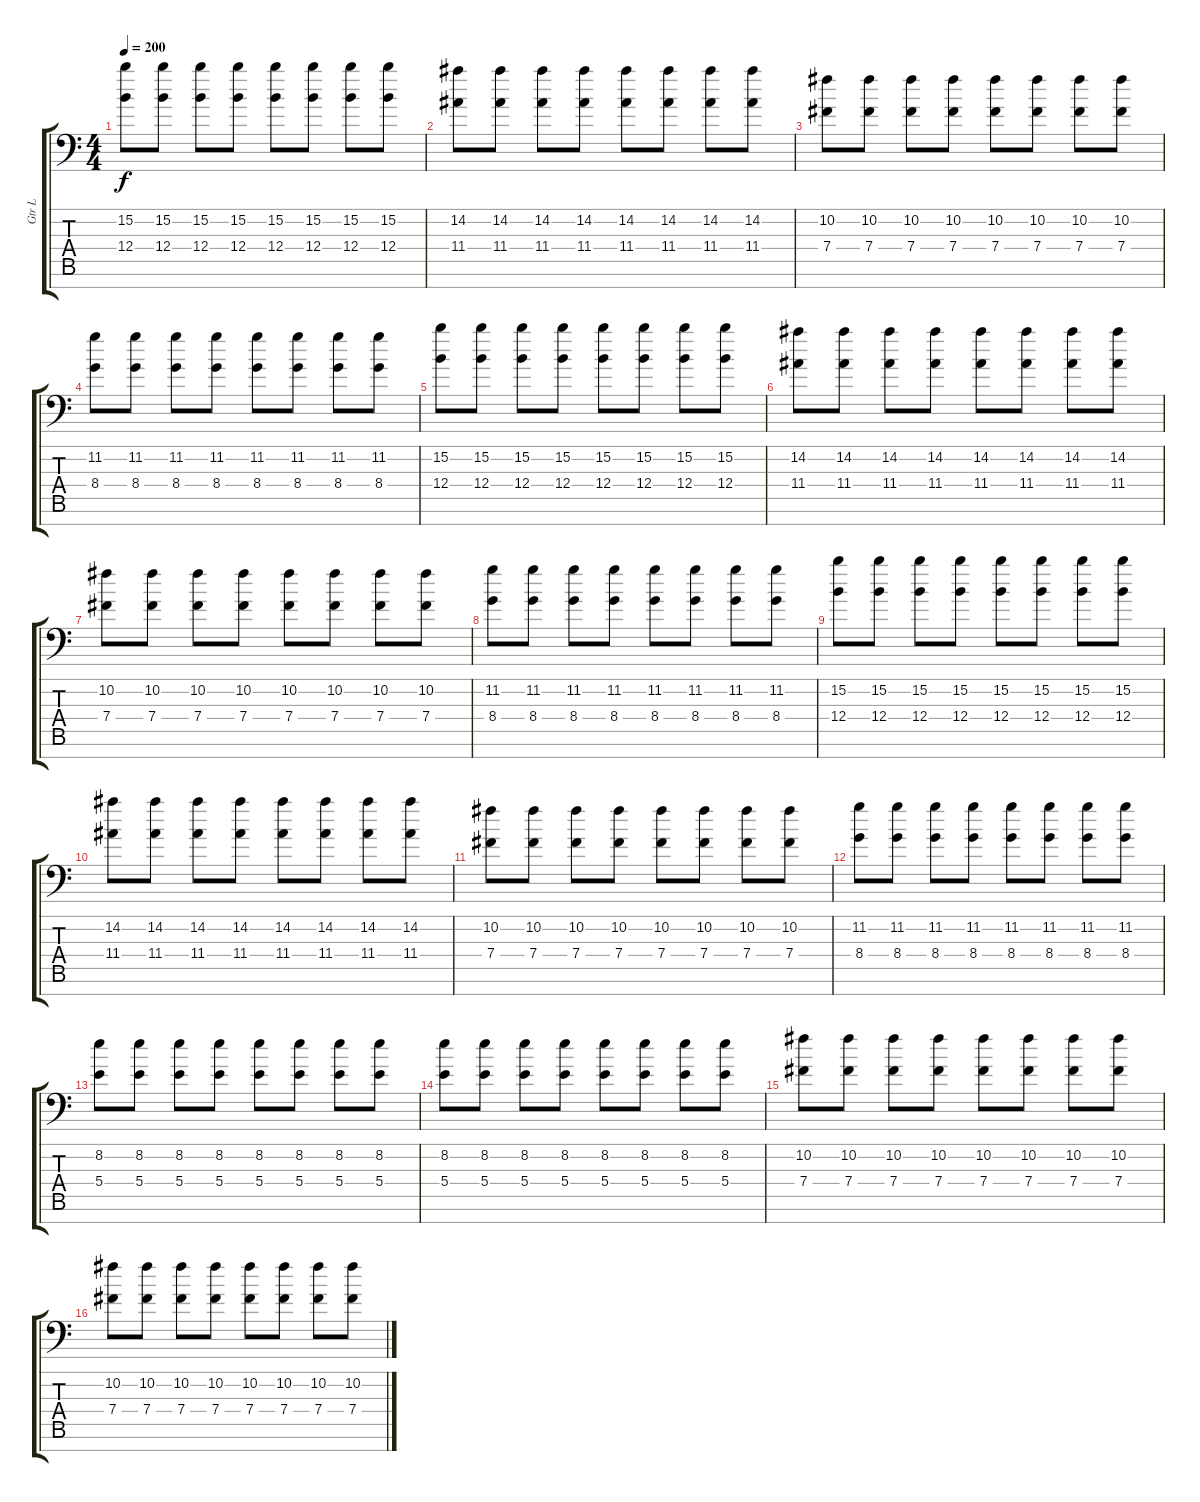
\track ("Gtr L" "Gtr L") {instrument distortionguitar}
\staff {score tabs}
\tuning (Db4 Ab3 E3 B2 Gb2 B1 Gb1) {hide}
\ts (4 4)
\tempo 200
\clef f4
\ks c
(15.2 12.4).8{dy f} (15.2 12.4).8 (15.2 12.4).8 (15.2 12.4).8 (15.2 12.4).8 (15.2 12.4).8 (15.2 12.4).8 (15.2 12.4).8 |
(14.2 11.4).8 (14.2 11.4).8 (14.2 11.4).8 (14.2 11.4).8 (14.2 11.4).8 (14.2 11.4).8 (14.2 11.4).8 (14.2 11.4).8 |
(10.2 7.4).8 (10.2 7.4).8 (10.2 7.4).8 (10.2 7.4).8 (10.2 7.4).8 (10.2 7.4).8 (10.2 7.4).8 (10.2 7.4).8 |
(11.2 8.4).8 (11.2 8.4).8 (11.2 8.4).8 (11.2 8.4).8 (11.2 8.4).8 (11.2 8.4).8 (11.2 8.4).8 (11.2 8.4).8 |
(15.2 12.4).8 (15.2 12.4).8 (15.2 12.4).8 (15.2 12.4).8 (15.2 12.4).8 (15.2 12.4).8 (15.2 12.4).8 (15.2 12.4).8 |
(14.2 11.4).8 (14.2 11.4).8 (14.2 11.4).8 (14.2 11.4).8 (14.2 11.4).8 (14.2 11.4).8 (14.2 11.4).8 (14.2 11.4).8 |
(10.2 7.4).8 (10.2 7.4).8 (10.2 7.4).8 (10.2 7.4).8 (10.2 7.4).8 (10.2 7.4).8 (10.2 7.4).8 (10.2 7.4).8 |
(11.2 8.4).8 (11.2 8.4).8 (11.2 8.4).8 (11.2 8.4).8 (11.2 8.4).8 (11.2 8.4).8 (11.2 8.4).8 (11.2 8.4).8 |
(15.2 12.4).8 (15.2 12.4).8 (15.2 12.4).8 (15.2 12.4).8 (15.2 12.4).8 (15.2 12.4).8 (15.2 12.4).8 (15.2 12.4).8 |
(14.2 11.4).8 (14.2 11.4).8 (14.2 11.4).8 (14.2 11.4).8 (14.2 11.4).8 (14.2 11.4).8 (14.2 11.4).8 (14.2 11.4).8 |
(10.2 7.4).8 (10.2 7.4).8 (10.2 7.4).8 (10.2 7.4).8 (10.2 7.4).8 (10.2 7.4).8 (10.2 7.4).8 (10.2 7.4).8 |
(11.2 8.4).8 (11.2 8.4).8 (11.2 8.4).8 (11.2 8.4).8 (11.2 8.4).8 (11.2 8.4).8 (11.2 8.4).8 (11.2 8.4).8 |
(8.2 5.4).8 (8.2 5.4).8 (8.2 5.4).8 (8.2 5.4).8 (8.2 5.4).8 (8.2 5.4).8 (8.2 5.4).8 (8.2 5.4).8 |
(8.2 5.4).8 (8.2 5.4).8 (8.2 5.4).8 (8.2 5.4).8 (8.2 5.4).8 (8.2 5.4).8 (8.2 5.4).8 (8.2 5.4).8 |
(10.2 7.4).8 (10.2 7.4).8 (10.2 7.4).8 (10.2 7.4).8 (10.2 7.4).8 (10.2 7.4).8 (10.2 7.4).8 (10.2 7.4).8 |
(10.2 7.4).8 (10.2 7.4).8 (10.2 7.4).8 (10.2 7.4).8 (10.2 7.4).8 (10.2 7.4).8 (10.2 7.4).8 (10.2 7.4).8
